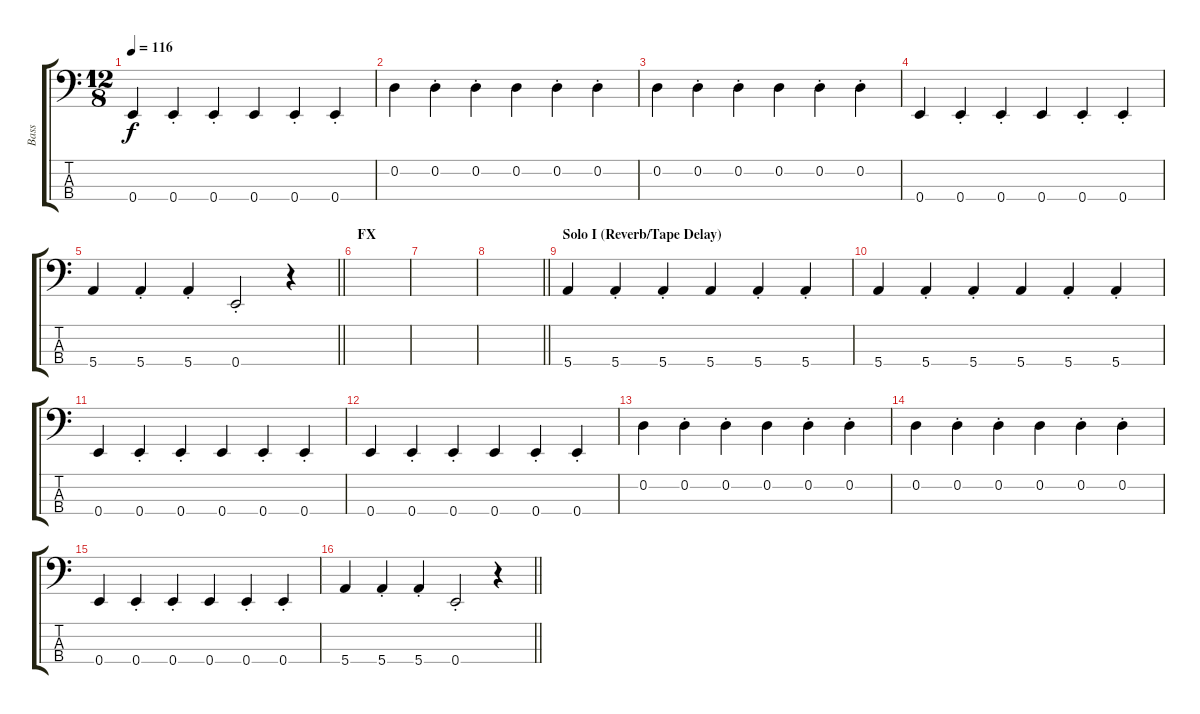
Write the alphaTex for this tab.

\track ("Bass" "Bass") {instrument electricbassfinger}
\staff {score tabs}
\tuning (G2 D2 A1 E1) {hide}
\ts (12 8)
\tempo 116
\clef f4
\ks c
0.4.4{dy f} 0.4{st}.4 0.4{st}.4 0.4.4 0.4{st}.4 0.4{st}.4 |
0.2.4 0.2{st}.4 0.2{st}.4 0.2.4 0.2{st}.4 0.2{st}.4 |
0.2.4 0.2{st}.4 0.2{st}.4 0.2.4 0.2{st}.4 0.2{st}.4 |
0.4.4 0.4{st}.4 0.4{st}.4 0.4.4 0.4{st}.4 0.4{st}.4 |
\barLineRight lightlight
5.4.4 5.4{st}.4 5.4{st}.4 0.4{st}.2 r.4 |
\section ("" "FX")
|
|
\barLineRight lightlight
|
\section ("" "Solo I (Reverb/Tape Delay)")
5.4.4 5.4{st}.4 5.4{st}.4 5.4.4 5.4{st}.4 5.4{st}.4 |
5.4.4 5.4{st}.4 5.4{st}.4 5.4.4 5.4{st}.4 5.4{st}.4 |
0.4.4 0.4{st}.4 0.4{st}.4 0.4.4 0.4{st}.4 0.4{st}.4 |
0.4.4 0.4{st}.4 0.4{st}.4 0.4.4 0.4{st}.4 0.4{st}.4 |
0.2.4 0.2{st}.4 0.2{st}.4 0.2.4 0.2{st}.4 0.2{st}.4 |
0.2.4 0.2{st}.4 0.2{st}.4 0.2.4 0.2{st}.4 0.2{st}.4 |
0.4.4 0.4{st}.4 0.4{st}.4 0.4.4 0.4{st}.4 0.4{st}.4 |
\barLineRight lightlight
5.4.4 5.4{st}.4 5.4{st}.4 0.4{st}.2 r.4
